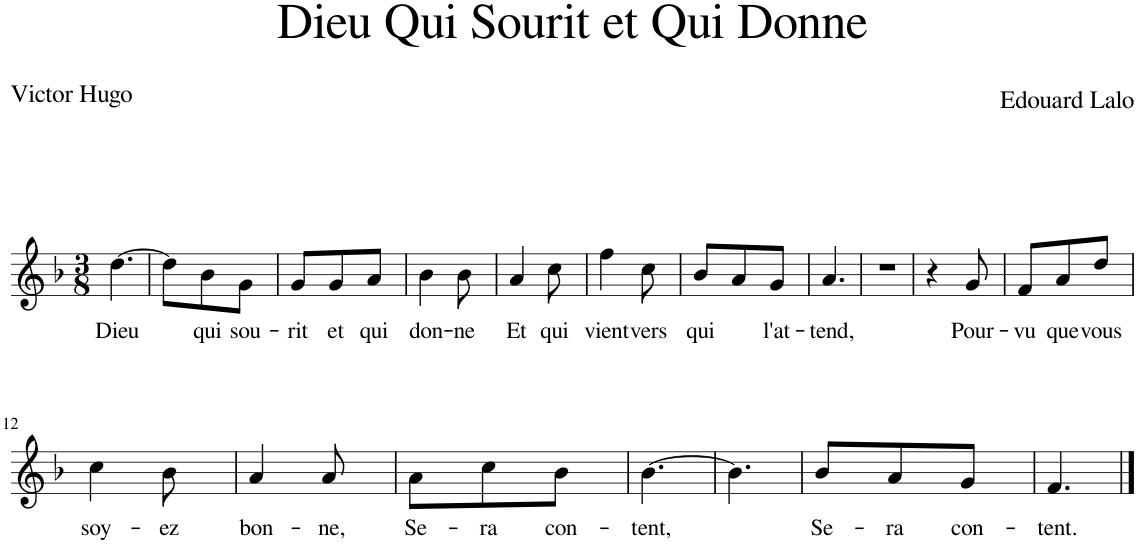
**kern	**text
*part1	*part1
*staff1	*staff1
*I"Piano	*
*I'Pno	*
*clefG2	*
*k[b-]	*
*M3/8	*
=1	=1
!	!LO:LY:b
[4.dd\	Dieu
=2	=2
8dd\L]	.
!	!LO:LY:b
8b-\	qui
!	!LO:LY:b
8g\J	sou-
=3	=3
!	!LO:LY:b
8g/L	-rit
!	!LO:LY:b
8g/	et
!	!LO:LY:b
8a/J	qui
=4	=4
!	!LO:LY:b
4b-\	don-
!	!LO:LY:b
8b-\	-ne
=5	=5
!	!LO:LY:b
4a/	Et
!	!LO:LY:b
8cc\	qui
=6	=6
!	!LO:LY:b
4ff\	vient
!	!LO:LY:b
8cc\	vers
=7	=7
!	!LO:LY:b
8b-/L	qui
8a/	.
!	!LO:LY:b
8g/J	l'at-
=8	=8
!	!LO:LY:b
4.a/	-tend,
=9	=9
4.r	.
=10	=10
4r	.
!	!LO:LY:b
8g/	Pour-
=11	=11
!	!LO:LY:b
8f/L	-vu
!	!LO:LY:b
8a/	que
!	!LO:LY:b
8dd/J	vous
!!LO:LB:g=z
=12	=12
!	!LO:LY:b
4cc\	soy-
!	!LO:LY:b
8b-\	-ez
=13	=13
!	!LO:LY:b
4a/	bon-
!	!LO:LY:b
8a/	-ne,
=14	=14
!	!LO:LY:b
8a\L	Se-
!	!LO:LY:b
8cc\	-ra
!	!LO:LY:b
8b-\J	con-
=15	=15
!	!LO:LY:b
[4.b-\	-tent,
=16	=16
4.b-\]	.
=17	=17
!	!LO:LY:b
8b-/L	Se-
!	!LO:LY:b
8a/	-ra
!	!LO:LY:b
8g/J	con-
=18	=18
!	!LO:LY:b
4.f/	-tent.
==	==
*-	*-
